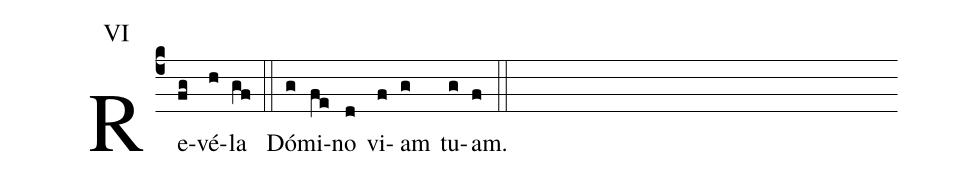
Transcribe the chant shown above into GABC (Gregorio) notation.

annotation: VI;
%%
(c4)Re(fg)vé(h)la(gf) (::) Dó(g)mi(fe)no(d) vi(f)am(g) tu(g)am.(f) (::)
